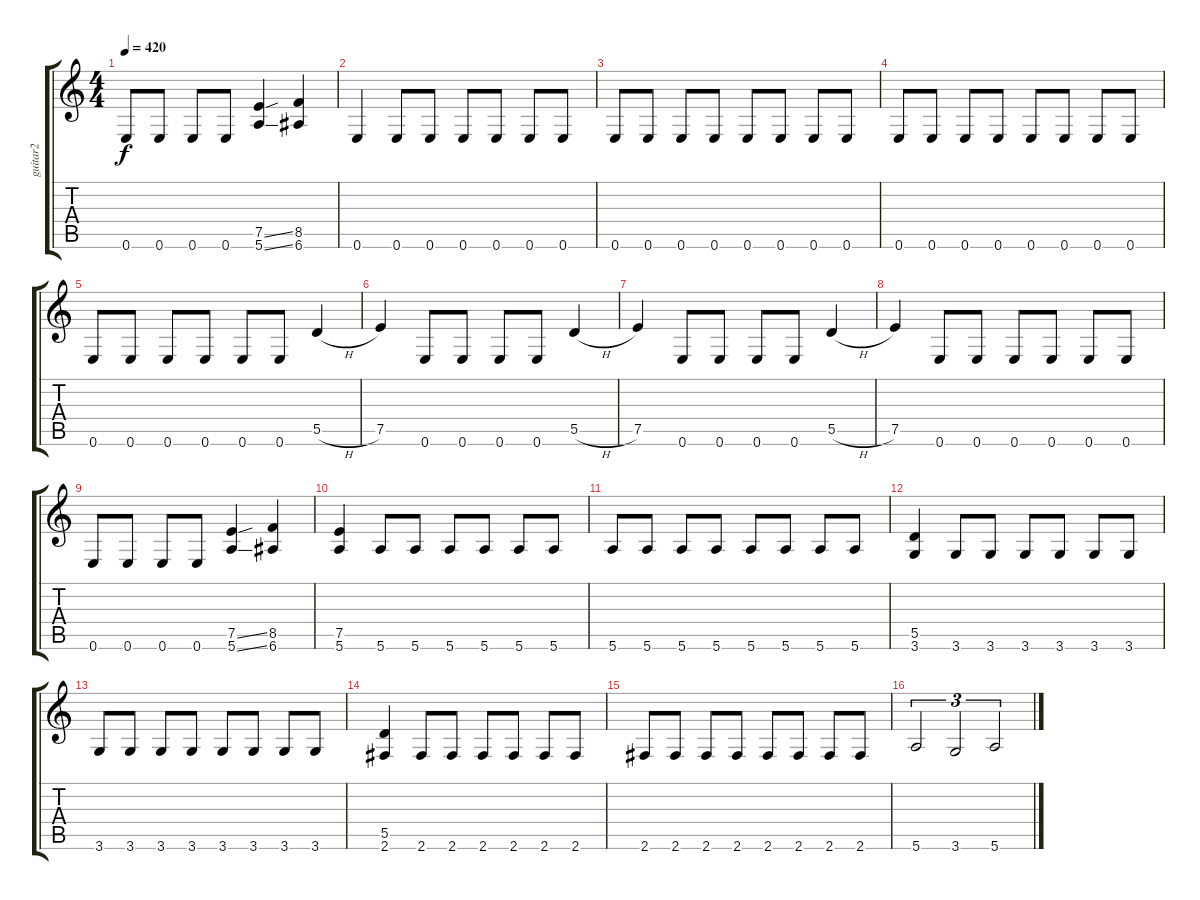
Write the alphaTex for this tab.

\track ("guitar2" "guitar2") {instrument distortionguitar}
\staff {score tabs}
\tuning (E4 B3 G3 D3 A2 E2) {hide}
\ts (4 4)
\tempo 420
\clef g2
\ks c
0.6.8{dy f} 0.6.8 0.6.8 0.6.8 (7.5{ss} 5.6{ss}).4 (8.5 6.6).4 |
0.6.4 0.6.8 0.6.8 0.6.8 0.6.8 0.6.8 0.6.8 |
0.6.8 0.6.8 0.6.8 0.6.8 0.6.8 0.6.8 0.6.8 0.6.8 |
0.6.8 0.6.8 0.6.8 0.6.8 0.6.8 0.6.8 0.6.8 0.6.8 |
0.6.8 0.6.8 0.6.8 0.6.8 0.6.8 0.6.8 5.5{h}.4 |
7.5.4 0.6.8 0.6.8 0.6.8 0.6.8 5.5{h}.4 |
7.5.4 0.6.8 0.6.8 0.6.8 0.6.8 5.5{h}.4 |
7.5.4 0.6.8 0.6.8 0.6.8 0.6.8 0.6.8 0.6.8 |
0.6.8 0.6.8 0.6.8 0.6.8 (7.5{ss} 5.6{ss}).4 (8.5 6.6).4 |
(7.5 5.6).4 5.6.8 5.6.8 5.6.8 5.6.8 5.6.8 5.6.8 |
5.6.8 5.6.8 5.6.8 5.6.8 5.6.8 5.6.8 5.6.8 5.6.8 |
(5.5 3.6).4 3.6.8 3.6.8 3.6.8 3.6.8 3.6.8 3.6.8 |
3.6.8 3.6.8 3.6.8 3.6.8 3.6.8 3.6.8 3.6.8 3.6.8 |
(5.5 2.6).4 2.6.8 2.6.8 2.6.8 2.6.8 2.6.8 2.6.8 |
2.6.8 2.6.8 2.6.8 2.6.8 2.6.8 2.6.8 2.6.8 2.6.8 |
5.6.2{tu (3 2)} 3.6.2{tu (3 2)} 5.6.2{tu (3 2)}
